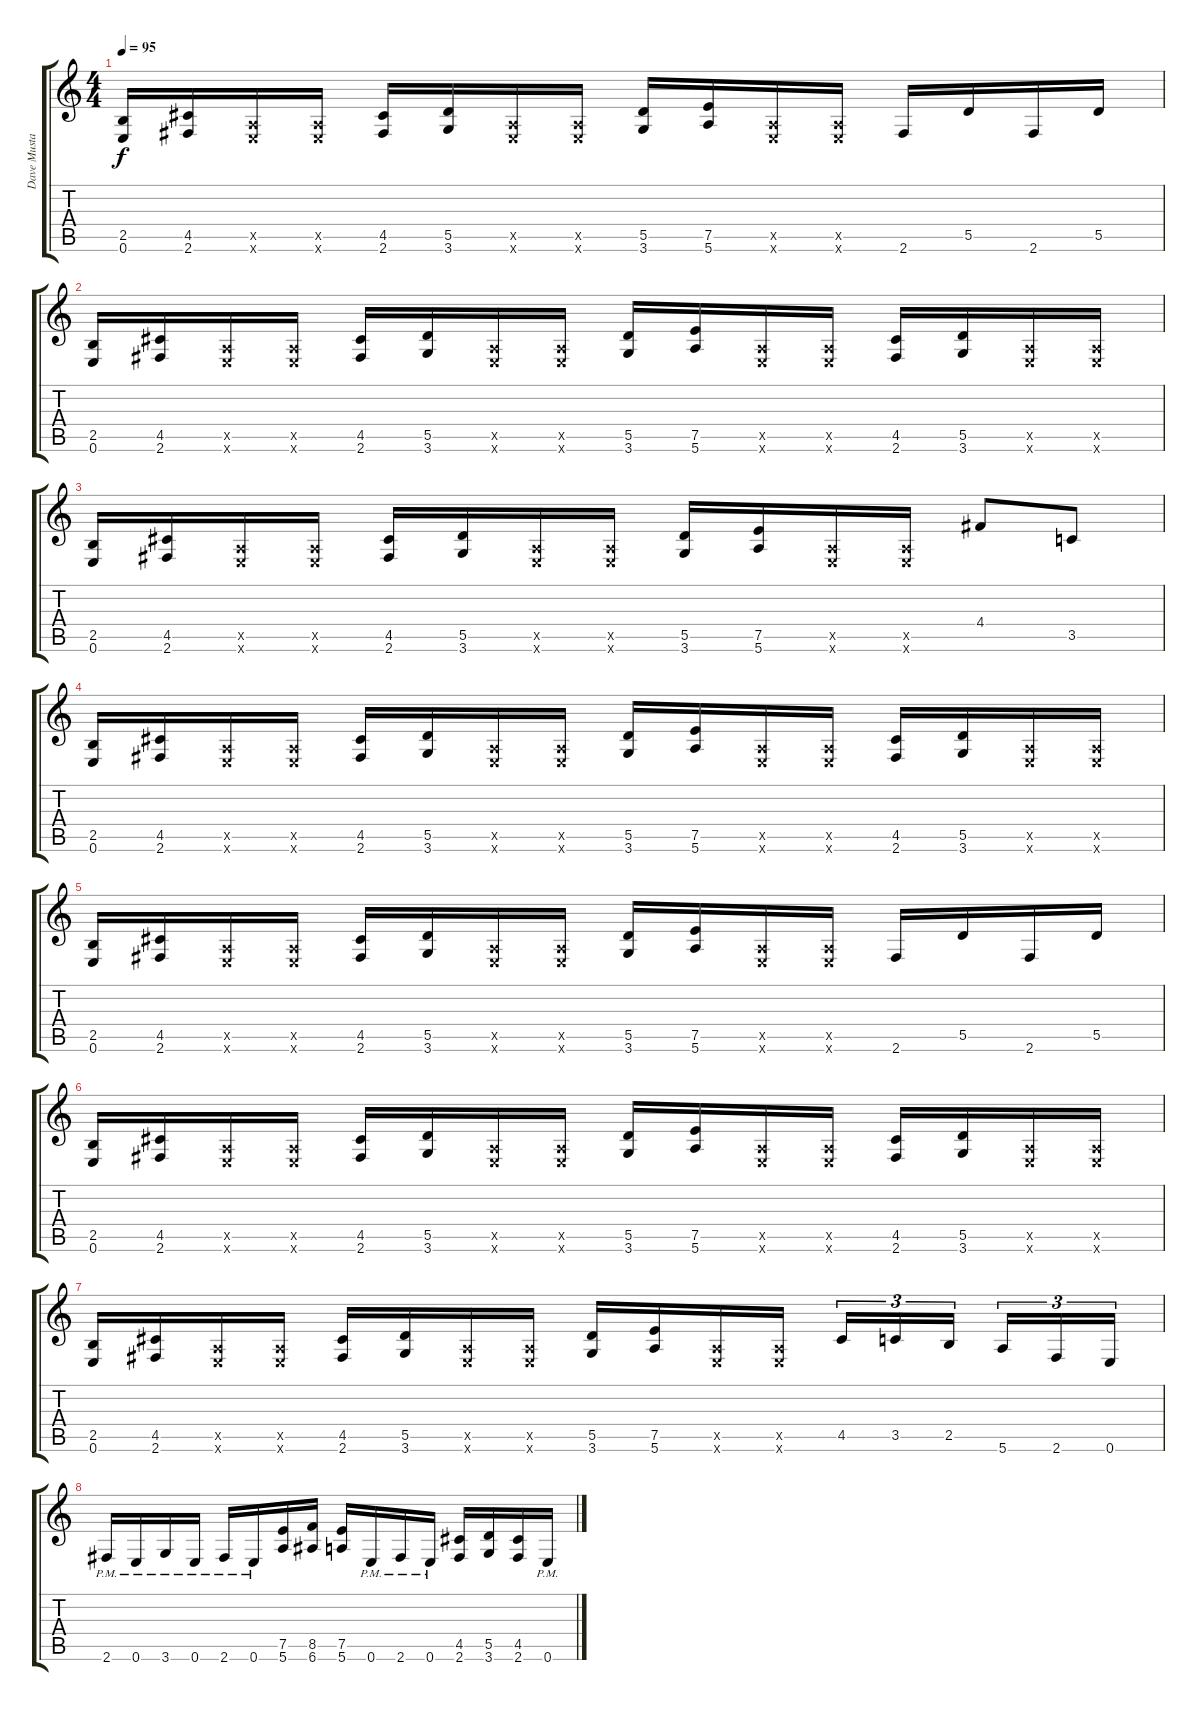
\track ("Dave Mustaine" "Dave Musta") {instrument distortionguitar}
\staff {score tabs}
\tuning (E4 B3 G3 D3 A2 E2) {hide}
\ts (4 4)
\tempo 95
\clef g2
\ks c
(2.5 0.6).16{dy f} (4.5 2.6).16 (0.5{x} 0.6{x}).16 (0.5{x} 0.6{x}).16 (4.5 2.6).16 (5.5 3.6).16 (0.5{x} 0.6{x}).16 (0.5{x} 0.6{x}).16 (5.5 3.6).16 (7.5 5.6).16 (0.5{x} 0.6{x}).16 (0.5{x} 0.6{x}).16 2.6.16 5.5.16 2.6.16 5.5.16 |
(2.5 0.6).16 (4.5 2.6).16 (0.5{x} 0.6{x}).16 (0.5{x} 0.6{x}).16 (4.5 2.6).16 (5.5 3.6).16 (0.5{x} 0.6{x}).16 (0.5{x} 0.6{x}).16 (5.5 3.6).16 (7.5 5.6).16 (0.5{x} 0.6{x}).16 (0.5{x} 0.6{x}).16 (4.5 2.6).16 (5.5 3.6).16 (0.5{x} 0.6{x}).16 (0.5{x} 0.6{x}).16 |
(2.5 0.6).16 (4.5 2.6).16 (0.5{x} 0.6{x}).16 (0.5{x} 0.6{x}).16 (4.5 2.6).16 (5.5 3.6).16 (0.5{x} 0.6{x}).16 (0.5{x} 0.6{x}).16 (5.5 3.6).16 (7.5 5.6).16 (0.5{x} 0.6{x}).16 (0.5{x} 0.6{x}).16 4.4.8 3.5.8 |
(2.5 0.6).16 (4.5 2.6).16 (0.5{x} 0.6{x}).16 (0.5{x} 0.6{x}).16 (4.5 2.6).16 (5.5 3.6).16 (0.5{x} 0.6{x}).16 (0.5{x} 0.6{x}).16 (5.5 3.6).16 (7.5 5.6).16 (0.5{x} 0.6{x}).16 (0.5{x} 0.6{x}).16 (4.5 2.6).16 (5.5 3.6).16 (0.5{x} 0.6{x}).16 (0.5{x} 0.6{x}).16 |
(2.5 0.6).16 (4.5 2.6).16 (0.5{x} 0.6{x}).16 (0.5{x} 0.6{x}).16 (4.5 2.6).16 (5.5 3.6).16 (0.5{x} 0.6{x}).16 (0.5{x} 0.6{x}).16 (5.5 3.6).16 (7.5 5.6).16 (0.5{x} 0.6{x}).16 (0.5{x} 0.6{x}).16 2.6.16 5.5.16 2.6.16 5.5.16 |
(2.5 0.6).16 (4.5 2.6).16 (0.5{x} 0.6{x}).16 (0.5{x} 0.6{x}).16 (4.5 2.6).16 (5.5 3.6).16 (0.5{x} 0.6{x}).16 (0.5{x} 0.6{x}).16 (5.5 3.6).16 (7.5 5.6).16 (0.5{x} 0.6{x}).16 (0.5{x} 0.6{x}).16 (4.5 2.6).16 (5.5 3.6).16 (0.5{x} 0.6{x}).16 (0.5{x} 0.6{x}).16 |
(2.5 0.6).16 (4.5 2.6).16 (0.5{x} 0.6{x}).16 (0.5{x} 0.6{x}).16 (4.5 2.6).16 (5.5 3.6).16 (0.5{x} 0.6{x}).16 (0.5{x} 0.6{x}).16 (5.5 3.6).16 (7.5 5.6).16 (0.5{x} 0.6{x}).16 (0.5{x} 0.6{x}).16 4.5.16{tu (3 2)} 3.5.16{tu (3 2)} 2.5.16{tu (3 2) beam splitsecondary} 5.6.16{tu (3 2)} 2.6.16{tu (3 2)} 0.6.16{tu (3 2)} |
2.6{pm}.16 0.6{pm}.16 3.6{pm}.16 0.6{pm}.16 2.6{pm}.16 0.6{pm}.16 (7.5 5.6).16 (8.5 6.6).16 (7.5 5.6).16 0.6{pm}.16 2.6{pm}.16 0.6{pm}.16 (4.5 2.6).16 (5.5 3.6).16 (4.5 2.6).16 0.6{pm}.16
